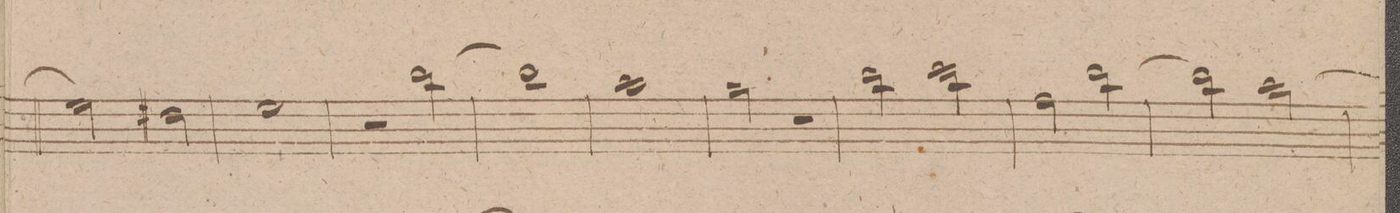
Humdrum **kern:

**kern	**dynam
*I"Flauto 1mo	*
*clefG2	*
*k[f#]	*
*met(c|)	*
*M2/2	*
2ee\]	.
2dd#X\	.
=297	=297
1ee\	.
=298	=298
2r	.
[2bb\	.
=299	=299
1bb\]	.
=300	=300
1aa\	.
=301	=301
2gg\	.
2r	.
=302	=302
2bb\	.
2ccc\	.
=303	=303
2ff#\	.
[2bb\	.
=304	=304
2bb\]	.
[2aa\	.
=305	=305
*-	*-
